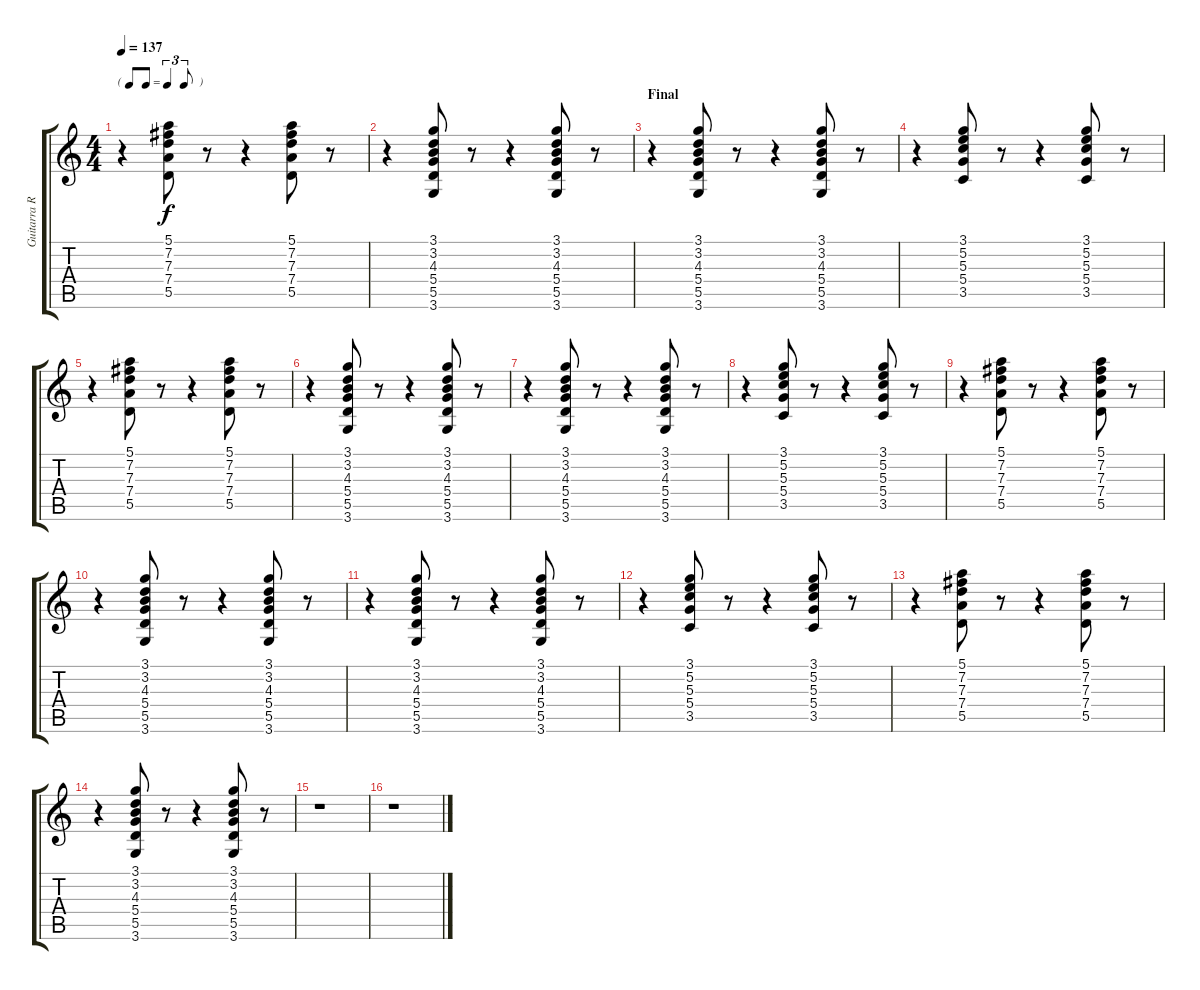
\track ("Guitarra Ragge" "Guitarra R") {instrument electricguitarclean}
\staff {score tabs}
\tuning (E4 B3 G3 D3 A2 E2) {hide}
\ts (4 4)
\tf triplet8th
\tempo 137
\clef g2
\ks c
r.4{dy f} (5.1 7.2 7.3 7.4 5.5).8 r.8 r.4 (5.1 7.2 7.3 7.4 5.5).8 r.8 |
r.4 (3.1 3.2 4.3 5.4 5.5 3.6).8 r.8 r.4 (3.1 3.2 4.3 5.4 5.5 3.6).8 r.8 |
\section ("" "Final")
r.4 (3.1 3.2 4.3 5.4 5.5 3.6).8 r.8 r.4 (3.1 3.2 4.3 5.4 5.5 3.6).8 r.8 |
r.4 (3.1 5.2 5.3 5.4 3.5).8 r.8 r.4 (3.1 5.2 5.3 5.4 3.5).8 r.8 |
r.4 (5.1 7.2 7.3 7.4 5.5).8 r.8 r.4 (5.1 7.2 7.3 7.4 5.5).8 r.8 |
r.4 (3.1 3.2 4.3 5.4 5.5 3.6).8 r.8 r.4 (3.1 3.2 4.3 5.4 5.5 3.6).8 r.8 |
r.4 (3.1 3.2 4.3 5.4 5.5 3.6).8 r.8 r.4 (3.1 3.2 4.3 5.4 5.5 3.6).8 r.8 |
r.4 (3.1 5.2 5.3 5.4 3.5).8 r.8 r.4 (3.1 5.2 5.3 5.4 3.5).8 r.8 |
r.4 (5.1 7.2 7.3 7.4 5.5).8 r.8 r.4 (5.1 7.2 7.3 7.4 5.5).8 r.8 |
r.4 (3.1 3.2 4.3 5.4 5.5 3.6).8 r.8 r.4 (3.1 3.2 4.3 5.4 5.5 3.6).8 r.8 |
r.4 (3.1 3.2 4.3 5.4 5.5 3.6).8 r.8 r.4 (3.1 3.2 4.3 5.4 5.5 3.6).8 r.8 |
r.4 (3.1 5.2 5.3 5.4 3.5).8 r.8 r.4 (3.1 5.2 5.3 5.4 3.5).8 r.8 |
r.4 (5.1 7.2 7.3 7.4 5.5).8 r.8 r.4 (5.1 7.2 7.3 7.4 5.5).8 r.8 |
r.4 (3.1 3.2 4.3 5.4 5.5 3.6).8 r.8 r.4 (3.1 3.2 4.3 5.4 5.5 3.6).8 r.8 |
r.1 |
r.1
